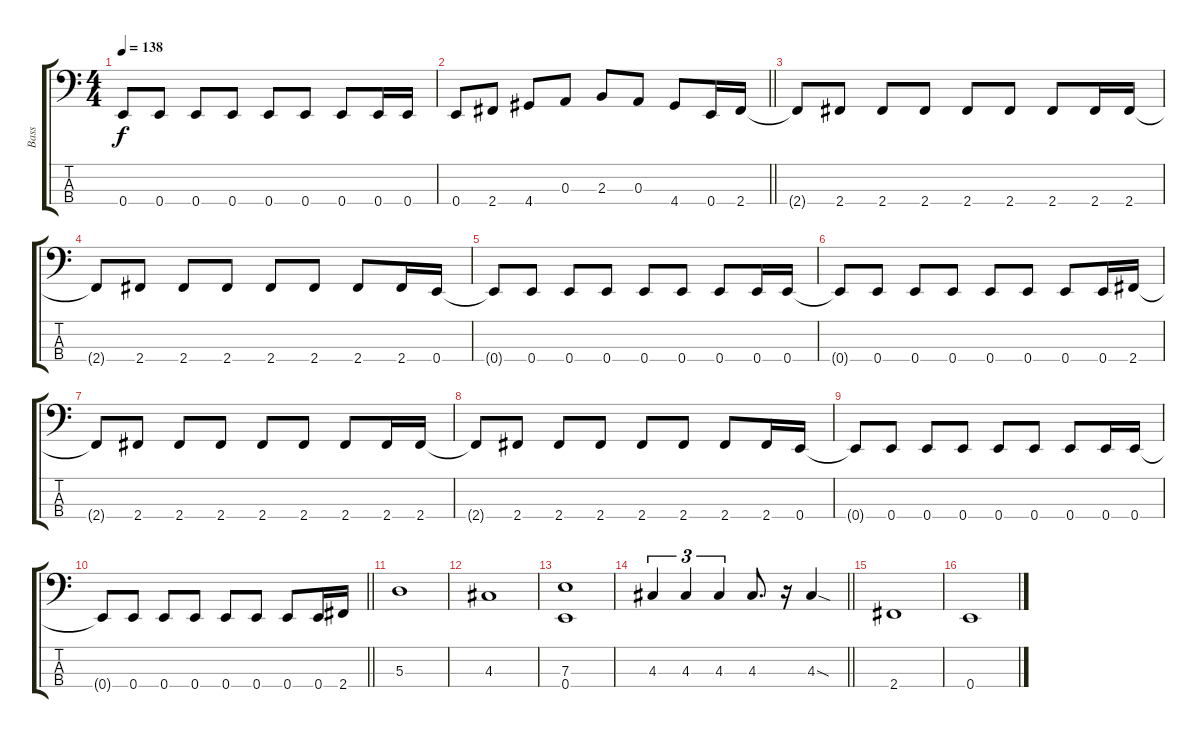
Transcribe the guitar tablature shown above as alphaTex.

\track ("Bass" "Bass") {instrument electricbassfinger}
\staff {score tabs}
\tuning (G2 D2 A1 E1) {hide}
\ts (4 4)
\tempo 138
\clef f4
\ks c
0.4{t}.8{dy f} 0.4.8 0.4.8 0.4.8 0.4.8 0.4.8 0.4.8 0.4.16 0.4.16 |
\barLineRight lightlight
0.4.8 2.4.8 4.4.8 0.3.8 2.3.8 0.3.8 4.4.8 0.4.16 2.4.16 |
2.4{t}.8 2.4.8 2.4.8 2.4.8 2.4.8 2.4.8 2.4.8 2.4.16 2.4.16 |
2.4{t}.8 2.4.8 2.4.8 2.4.8 2.4.8 2.4.8 2.4.8 2.4.16 0.4.16 |
0.4{t}.8 0.4.8 0.4.8 0.4.8 0.4.8 0.4.8 0.4.8 0.4.16 0.4.16 |
0.4{t}.8 0.4.8 0.4.8 0.4.8 0.4.8 0.4.8 0.4.8 0.4.16 2.4.16 |
2.4{t}.8 2.4.8 2.4.8 2.4.8 2.4.8 2.4.8 2.4.8 2.4.16 2.4.16 |
2.4{t}.8 2.4.8 2.4.8 2.4.8 2.4.8 2.4.8 2.4.8 2.4.16 0.4.16 |
0.4{t}.8 0.4.8 0.4.8 0.4.8 0.4.8 0.4.8 0.4.8 0.4.16 0.4.16 |
\barLineRight lightlight
0.4{t}.8 0.4.8 0.4.8 0.4.8 0.4.8 0.4.8 0.4.8 0.4.16 2.4.16 |
5.3.1 |
4.3.1 |
(7.3 0.4).1 |
\barLineRight lightlight
4.3.4{tu (3 2)} 4.3.4{tu (3 2)} 4.3.4{tu (3 2)} 4.3.8{d} r.16 4.3{sod}.4 |
2.4.1 |
0.4.1
